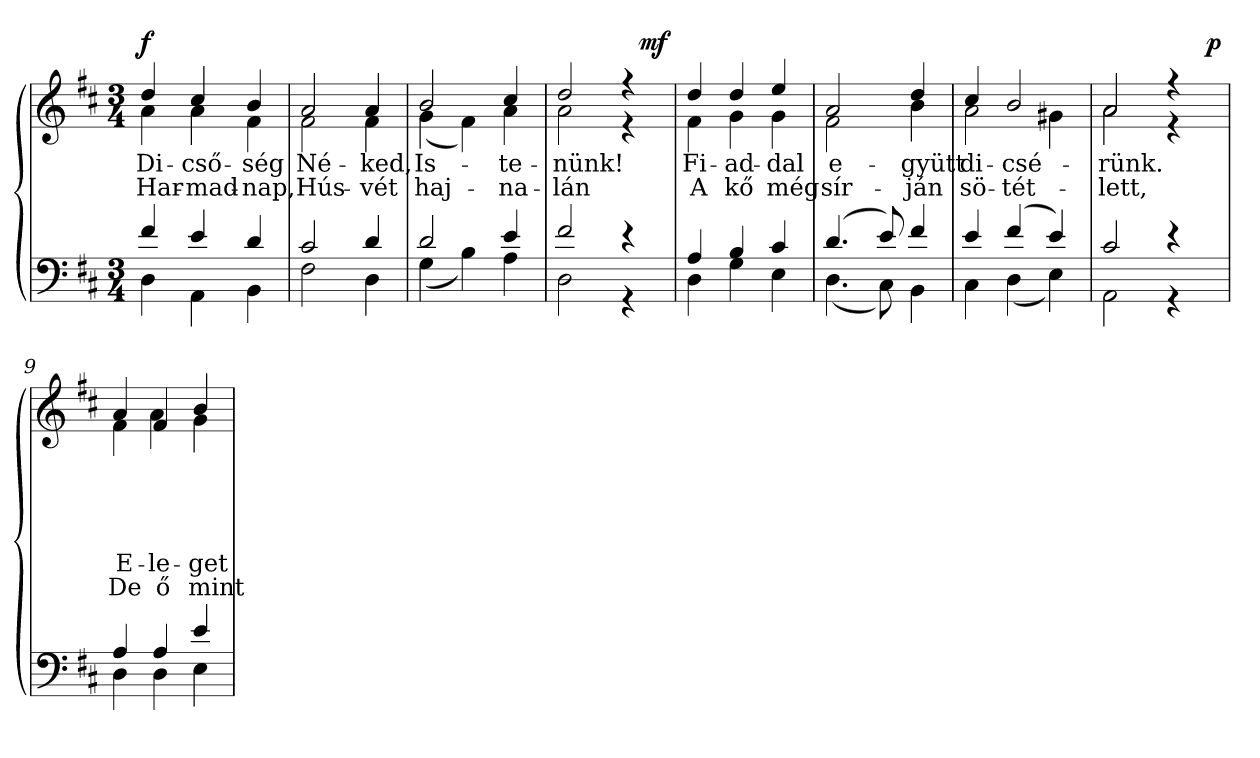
**kern	**kern	**text	**text	**text	**text	**text	**text	**dynam
*part2	*part1	*part1	*part1	*part1	*part1	*part1	*part1	*part1
*staff2	*staff1	*staff1	*staff1	*staff1	*staff1	*staff1	*staff1	*staff1
*clefF4	*clefG2	*	*	*	*	*	*	*
*k[f#c#]	*k[f#c#]	*	*	*	*	*	*	*
*b:	*b:	*	*	*	*	*	*	*
*M3/4	*M3/4	*	*	*	*	*	*	*
=1	=1	=1	=1	=1	=1	=1	=1	=1
*^	*	*	*	*	*	*	*	*
!	!	!LO:TX:a:B:t=Solenne	!	!	!	!	!	!	!
!	!	!	!LO:LY:b	!LO:LY:b	!	!	!	!	!LO:DY:b
*	*	*^	*	*	*	*	*	*	*
4f#/	4D\	4dd/	4a\	Di-	Har-	.	.	.	.	f
!	!	!	!	!LO:LY:b	!LO:LY:b	!	!	!	!	!
4e/	4AA\	4cc#/	4a\	-cső-	-mad-	.	.	.	.	.
!	!	!	!	!LO:LY:b	!LO:LY:b	!	!	!	!	!
4d/	4BB\	4b/	4f#\	-ség	-nap,	.	.	.	.	.
=2	=2	=2	=2	=2	=2	=2	=2	=2	=2	=2
!	!	!	!	!LO:LY:b	!LO:LY:b	!	!	!	!	!
2c#/	2F#\	2a/	2f#\	Né-	Hús-	.	.	.	.	.
!	!	!	!	!LO:LY:b	!LO:LY:b	!	!	!	!	!
4d/	4D\	4a/	4f#\	-ked,	-vét	.	.	.	.	.
=3	=3	=3	=3	=3	=3	=3	=3	=3	=3	=3
!	!	!	!	!LO:LY:b	!LO:LY:b	!	!	!	!	!
2d/	(<4G\	2b/	(<4g\	Is-	haj-	.	.	.	.	.
.	4B\)	.	4f#\)	.	.	.	.	.	.	.
!	!	!	!	!LO:LY:b	!LO:LY:b	!	!	!	!	!
4e/	4A\	4cc#/	4a\	-te-	-na-	.	.	.	.	.
*	*	*v	*v	*	*	*	*	*	*	*
=4	=4	=4	=4	=4	=4	=4	=4	=4	=4
*	*	*^	*	*	*	*	*	*	*
!	!	!	!	!LO:LY:b	!LO:LY:b	!	!	!	!	!
*	*	*	*^	*	*	*	*	*	*	*
2f#/	2D\	2dd/	2a\	2ryy	-nünk!	-lán	.	.	.	.	.
4r	4r	4r	4r	16ryy	.	.	.	.	.	.	.
!	!	!	!	!	!	!	!	!	!	!	!LO:DY:a
.	.	.	.	8.ryy	.	.	.	.	.	.	mf
*	*	*v	*v	*v	*	*	*	*	*	*	*
=5	=5	=5	=5	=5	=5	=5	=5	=5	=5
*	*	*^	*	*	*	*	*	*	*
*	*	*	*^	*	*	*	*	*	*	*
!	!	!	!	!	!LO:LY:b	!LO:LY:b	!	!	!	!	!
*	*	*	*v	*v	*	*	*	*	*	*	*
4A/	4D\	4dd/	4f#\	Fi-	A	.	.	.	.	.
!	!	!	!	!LO:LY:b	!LO:LY:b	!	!	!	!	!
4B/	4G\	4dd/	4g\	-ad-	kő	.	.	.	.	.
!	!	!	!	!LO:LY:b	!LO:LY:b	!	!	!	!	!
4c#/	4E\	4ee/	4g\	-dal	még	.	.	.	.	.
=6	=6	=6	=6	=6	=6	=6	=6	=6	=6	=6
!	!	!	!	!LO:LY:b	!LO:LY:b	!	!	!	!	!
(>4.d/	(<4.D\	2a/	2f#\	e-	sír-	.	.	.	.	.
8e/)	8C#\)	.	.	.	.	.	.	.	.	.
!	!	!	!	!LO:LY:b	!LO:LY:b	!	!	!	!	!
4f#/	4BB\	4dd/	4b\	-gyütt	-ján	.	.	.	.	.
!!LO:LB:g=z	!!
=7	=7	=7	=7	=7	=7	=7	=7	=7	=7	=7
!	!	!	!	!LO:LY:b	!LO:LY:b	!	!	!	!	!
4e/	4C#\	4cc#/	2a\	di-	sö-	.	.	.	.	.
!	!	!	!	!LO:LY:b	!LO:LY:b	!	!	!	!	!
(>4f#/	(<4D\	2b/	.	-csé-	-tét-	.	.	.	.	.
4e/)	4E\)	.	4g#X\	.	.	.	.	.	.	.
*	*	*v	*v	*	*	*	*	*	*	*
=8	=8	=8	=8	=8	=8	=8	=8	=8	=8
*	*	*^	*	*	*	*	*	*	*
!	!	!	!	!LO:LY:b	!LO:LY:b	!	!	!	!	!
*	*	*	*^	*	*	*	*	*	*	*
2c#/	2AA\	2a/	2a\	2ryy	-rünk.	-lett,	.	.	.	.	.
4r	4r	4r	4r	8ryy	.	.	.	.	.	.	.
.	.	.	.	32ryy	.	.	.	.	.	.	.
!	!	!	!	!	!	!	!	!	!	!	!LO:DY:a
.	.	.	.	16.ryy	.	.	.	.	.	.	p
*	*	*v	*v	*v	*	*	*	*	*	*	*
=9	=9	=9	=9	=9	=9	=9	=9	=9	=9
*	*	*^	*	*	*	*	*	*	*
*	*	*	*^	*	*	*	*	*	*	*
!	!	!	!	!	!	!	!	!	!LO:LY:b	!LO:LY:b	!
*	*	*	*v	*v	*	*	*	*	*	*	*
4A/	4D\	4a/	4f#\	.	.	.	.	E-	De	.
!	!	!	!	!	!	!	!	!LO:LY:b	!LO:LY:b	!
4A/	4D\	4f#/	4a\	.	.	.	.	-le-	ő	.
!	!	!	!	!	!	!	!	!LO:LY:b	!LO:LY:b	!
4e/	4E\	4b/	4g\	.	.	.	.	-get	mint	.
*v	*v	*	*	*	*	*	*	*	*	*
*	*v	*v	*	*	*	*	*	*	*
=	=	=	=	=	=	=	=	=
*-	*-	*-	*-	*-	*-	*-	*-	*-
